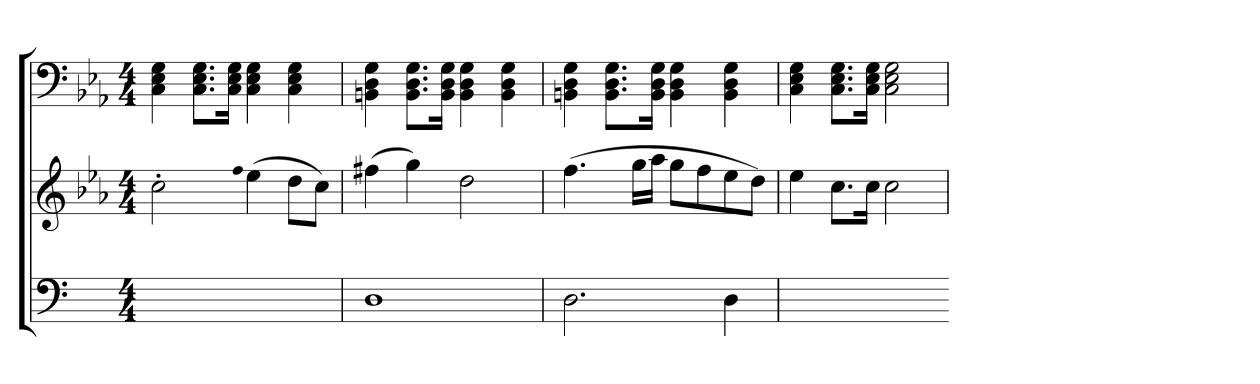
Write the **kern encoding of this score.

**kern	**kern	**kern
*part3	*part2	*part1
*staff3	*staff2	*staff1
*	*clefG2	*clefF4
*	*k[b-e-a-]	*k[b-e-a-]
*	*c:	*c:
*M4/4	*M4/4	*M4/4
=	=	=
1ryy	2cc'	4C 4E- 4G
.	.	8.C 8.E- 8.GL
.	.	16C 16E- 16GJk
.	qff	.
.	(4ee-	4C 4E- 4G
.	8ddL	4C 4E- 4G
.	8ccJ)	.
=	=	=
1D	(4ff#X	4BBn 4D 4G
.	4gg)	8.BB 8.D 8.GL
.	.	16BB 16D 16GJk
.	2dd	4BB 4D 4G
.	.	4BB 4D 4G
=	=	=
2.D	(4.ff	4BBn 4D 4G
.	.	8.BB 8.D 8.GL
.	16ggLL	.
.	16aa-JJ	16BB 16D 16GJk
.	8ggL	4BB 4D 4G
.	8ff	.
4D	8ee-	4BB 4D 4G
.	8ddJ)	.
=	=	=
1ryy	4ee-	4C 4E- 4G
.	8.ccL	8.C 8.E- 8.GL
.	16ccJk	16C 16E- 16GJk
.	2cc	2C 2E- 2G
==	=	=
*-	*-	*-
